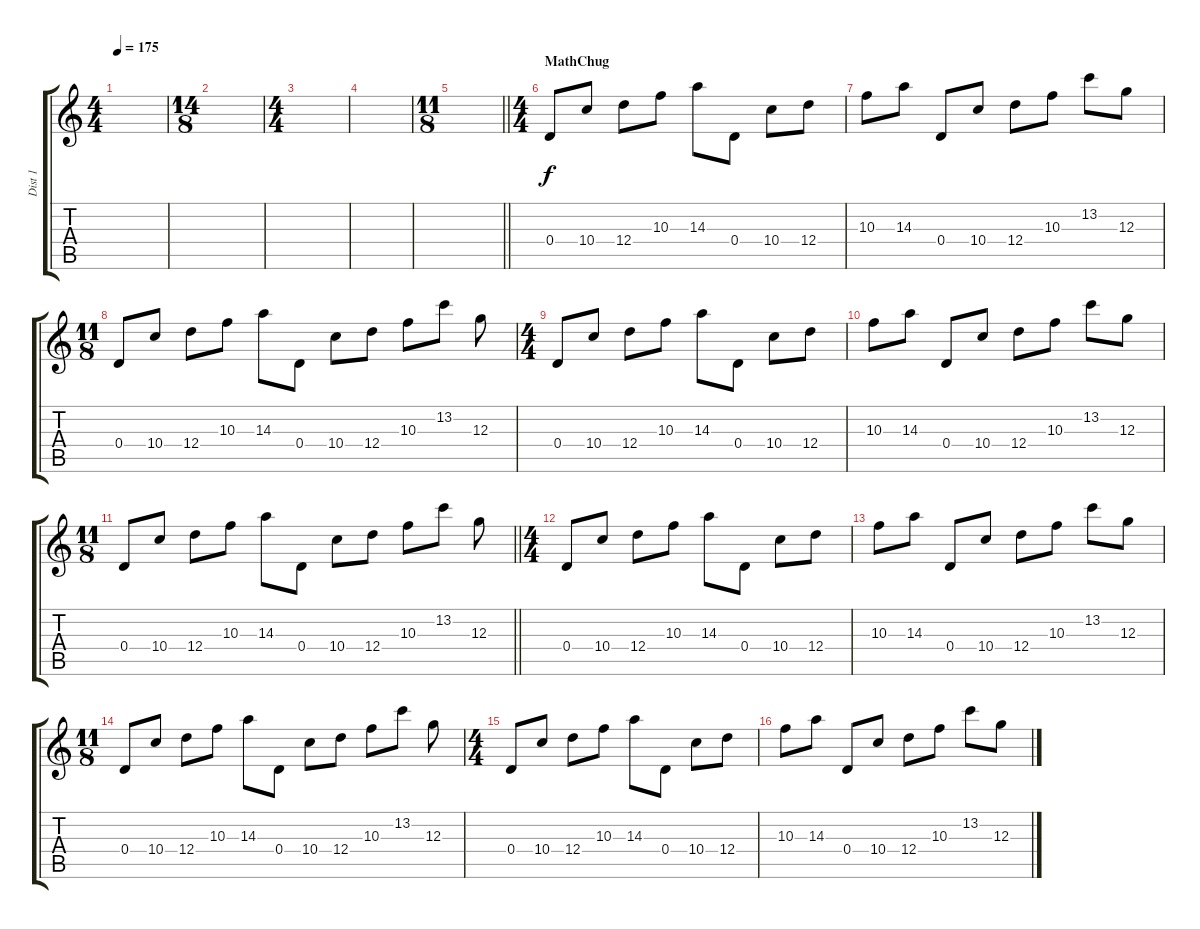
\track ("Dist 1" "Dist 1") {instrument distortionguitar}
\staff {score tabs}
\tuning (E4 B3 G3 D3 A2 D2) {hide}
\ts (4 4)
\tempo 175
\clef g2
\ks c
|
\ts (14 8)
|
\ts (4 4)
|
|
\ts (11 8)
\barLineRight lightlight
|
\ts (4 4)
\section ("" "MathChug")
0.4.8 10.4.8 12.4.8 10.3.8 14.3.8 0.4.8 10.4.8 12.4.8 |
10.3.8 14.3.8 0.4.8 10.4.8 12.4.8 10.3.8 13.2.8 12.3.8 |
\ts (11 8)
0.4.8 10.4.8 12.4.8 10.3.8 14.3.8 0.4.8 10.4.8 12.4.8 10.3.8 13.2.8 12.3.8 |
\ts (4 4)
0.4.8 10.4.8 12.4.8 10.3.8 14.3.8 0.4.8 10.4.8 12.4.8 |
10.3.8 14.3.8 0.4.8 10.4.8 12.4.8 10.3.8 13.2.8 12.3.8 |
\ts (11 8)
\barLineRight lightlight
0.4.8 10.4.8 12.4.8 10.3.8 14.3.8 0.4.8 10.4.8 12.4.8 10.3.8 13.2.8 12.3.8 |
\ts (4 4)
0.4.8 10.4.8 12.4.8 10.3.8 14.3.8 0.4.8 10.4.8 12.4.8 |
10.3.8 14.3.8 0.4.8 10.4.8 12.4.8 10.3.8 13.2.8 12.3.8 |
\ts (11 8)
0.4.8 10.4.8 12.4.8 10.3.8 14.3.8 0.4.8 10.4.8 12.4.8 10.3.8 13.2.8 12.3.8 |
\ts (4 4)
0.4.8 10.4.8 12.4.8 10.3.8 14.3.8 0.4.8 10.4.8 12.4.8 |
10.3.8 14.3.8 0.4.8 10.4.8 12.4.8 10.3.8 13.2.8 12.3.8
